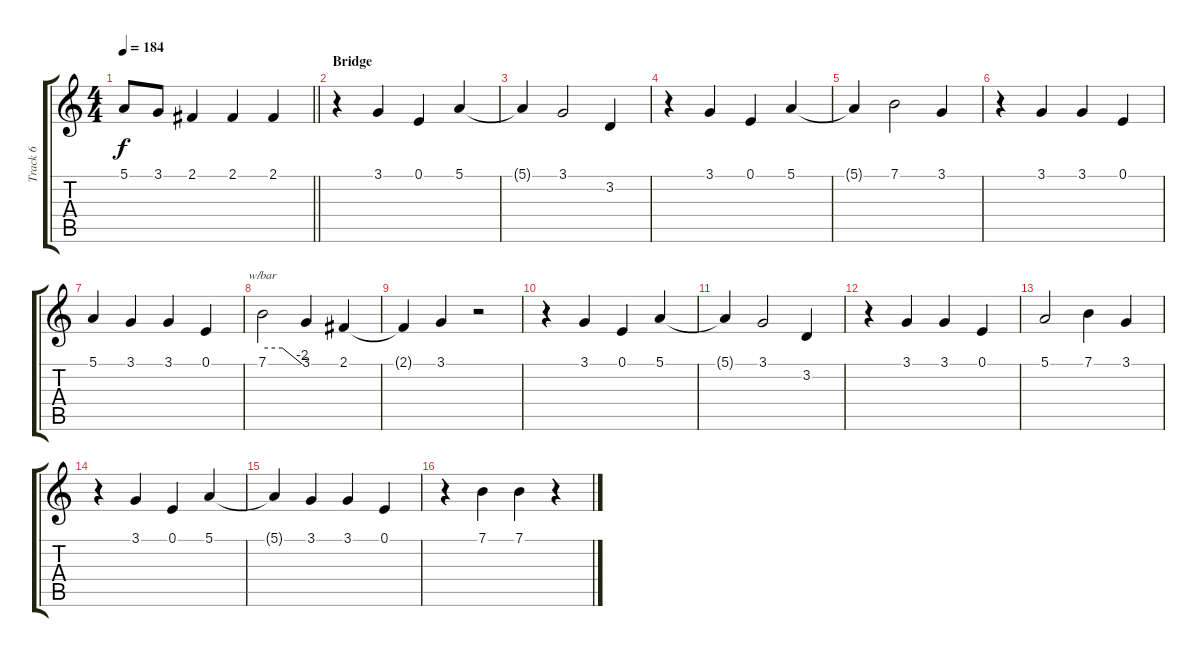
\track ("Track 6" "Track 6") {instrument lead2sawtooth}
\staff {score tabs}
\tuning (E4 B3 G3 D3 A2 E2) {hide}
\ts (4 4)
\tempo 184
\clef g2
\barLineRight lightlight
\ks c
5.1.8{dy f} 3.1.8 2.1.4 2.1.4 2.1.4 |
\section ("" "Bridge")
r.4 3.1.4 0.1.4 5.1.4 |
5.1{t}.4 3.1.2 3.2.4 |
r.4 3.1.4 0.1.4 5.1.4 |
5.1{t}.4 7.1.2 3.1.4 |
r.4 3.1.4 3.1.4 0.1.4 |
5.1.4 3.1.4 3.1.4 0.1.4 |
7.1.2{tbe (custom default 0 0 30 0 60 -8)} 3.1.4 2.1.4 |
2.1{t}.4 3.1.4 r.2 |
r.4 3.1.4 0.1.4 5.1.4 |
5.1{t}.4 3.1.2 3.2.4 |
r.4 3.1.4 3.1.4 0.1.4 |
5.1.2 7.1.4 3.1.4 |
r.4 3.1.4 0.1.4 5.1.4 |
5.1{t}.4 3.1.4 3.1.4 0.1.4 |
r.4 7.1.4 7.1.4 r.4
